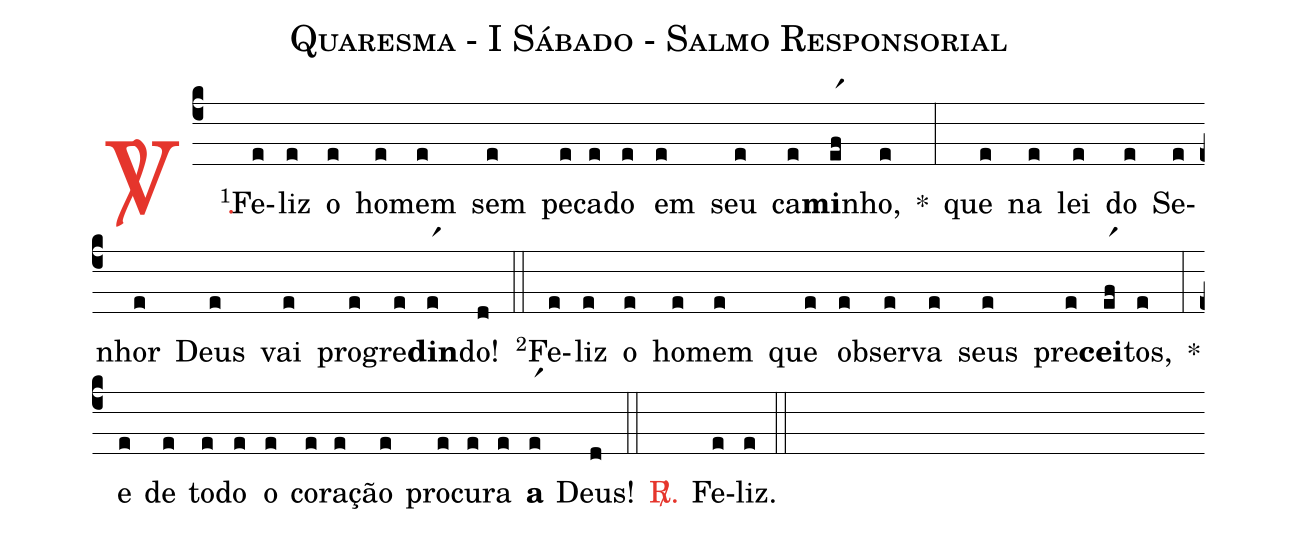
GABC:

name: Quaresma - I Sábado - Salmo Responsorial;
%%
(c4)

<c><sp>V/</sp>.</c>() <v>\VSup{1}</v>Fe(e)liz(e) o(e) ho(e)mem(e) sem(e) pe(e)ca(e)do(e) em(e) seu(e) ca(e)<b>mi</b>(er1f)nho,(e) *(:)
que(e) na(e) lei(e) do(e) Se(e)nhor(e) Deus(e) vai(e) pro(e)gre(e)<b>din</b>(er1)do!(d)

(::)

<v>\VSup{2}</v>Fe(e)liz(e) o(e) ho(e)mem(e) que(e) ob(e)ser(e)va(e) seus(e) pre(e)<b>cei</b>(er1f)tos,(e) *(:)
e(e) de(e) to(e)do(e) o(e) co(e)ra(e)ção(e) pro(e)cu(e)ra(e) <b>a</b>(er1) Deus!(d)

(::)

<c><sp>R/</sp>.</c>() Fe(e)liz.(e)

(::)
